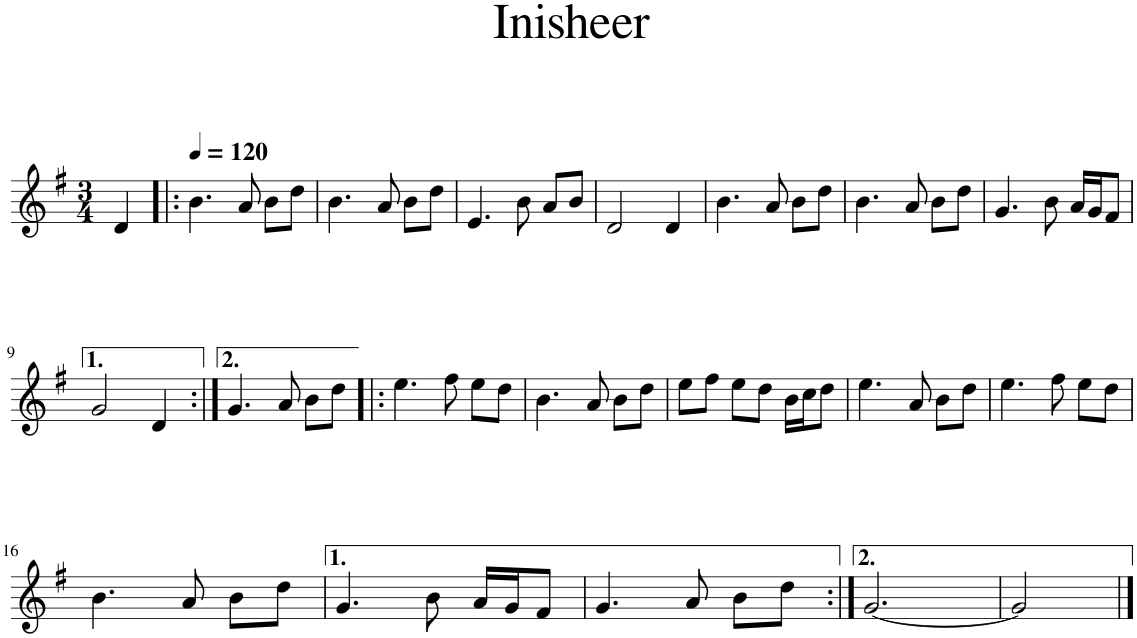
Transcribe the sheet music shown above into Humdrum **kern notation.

**kern
*part1
*staff1
*I"Flute
*I'Fl.
*clefG2
*k[f#]
*M3/4
=1
4d/
=2!|:
*MM120
4.b\
8a/
8b\L
8dd\J
=3
4.b\
8a/
8b\L
8dd\J
=4
4.e/
8b\
8a/L
8b/J
=5
2d/
4d/
=6
4.b\
8a/
8b\L
8dd\J
=7
4.b\
8a/
8b\L
8dd\J
=8
4.g/
8b\
16a/LL
16g/J
8f#/J
!!LO:LB:g=z
=9
2g/
4d/
=10:|!
4.g/
8a/
8b\L
8dd\J
=11!|:
4.ee\
8ff#\
8ee\L
8dd\J
=12
4.b\
8a/
8b\L
8dd\J
=13
8ee\L
8ff#\J
8ee\L
8dd\J
16b\LL
16cc\J
8dd\J
=14
4.ee\
8a/
8b\L
8dd\J
=15
4.ee\
8ff#\
8ee\L
8dd\J
!!LO:LB:g=z
=16
4.b\
8a/
8b\L
8dd\J
=17
4.g/
8b\
16a/LL
16g/J
8f#/J
=18
4.g/
8a/
8b\L
8dd\J
=19:|!
[2.g/
=20
2g/]
==
*-
